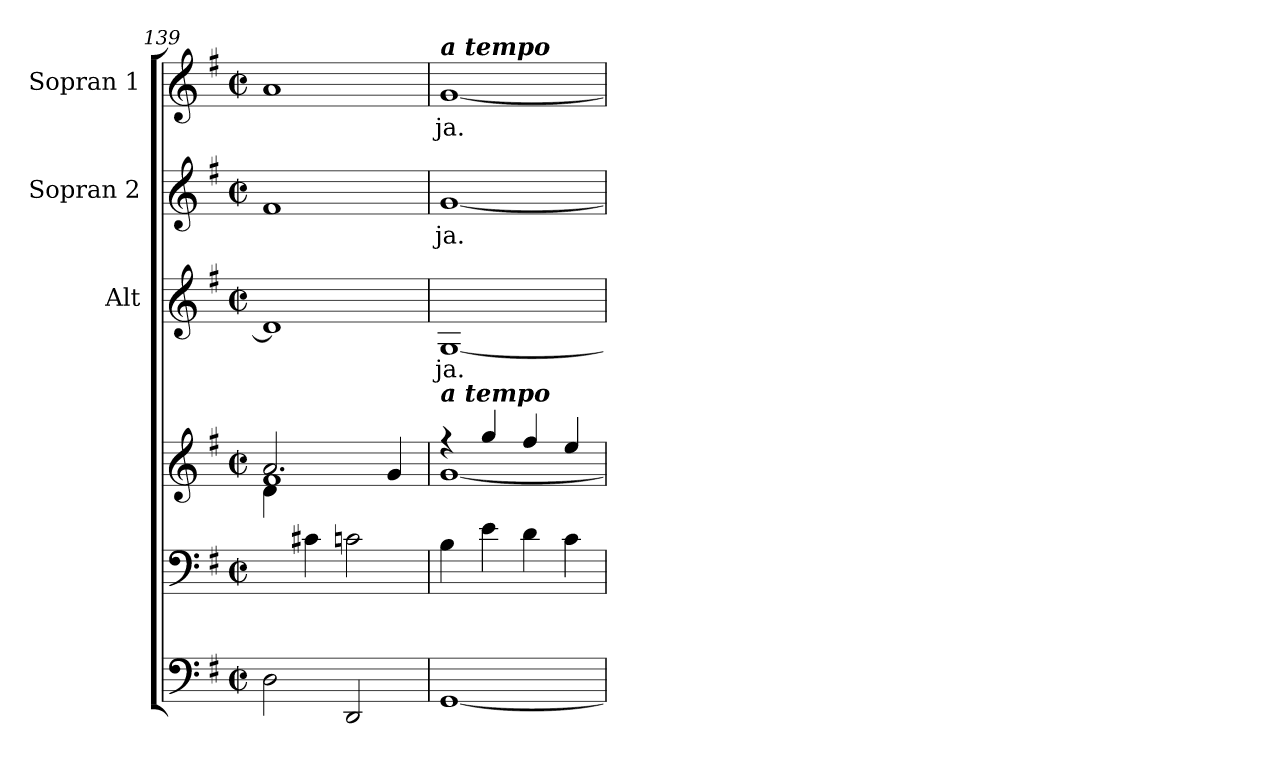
**kern	**kern	**kern	**kern	**text	**kern	**text	**kern	**text
*part5	*part4	*part4	*part3	*part3	*part2	*part2	*part1	*part1
*staff6	*staff5	*staff4	*staff3	*staff3	*staff2	*staff2	*staff1	*staff1
*	*	*	*I"Alt	*	*I"Sopran 2	*	*I"Sopran 1	*
*	*	*	*I'A.	*	*I'S. 2	*	*I'S. 1	*
*clefF4	*clefF4	*clefG2	*clefG2	*	*clefG2	*	*clefG2	*
*k[f#]	*k[f#]	*k[f#]	*k[f#]	*	*k[f#]	*	*k[f#]	*
*G:	*G:	*G:	*G:	*	*G:	*	*G:	*
*M2/2	*M2/2	*M2/2	*M2/2	*	*M2/2	*	*M2/2	*
*met(c|)	*met(c|)	*met(c|)	*met(c|)	*	*met(c|)	*	*met(c|)	*
=139	=139	=139	=139	=139	=139	=139	=139	=139
*	*	*^	*	*	*	*	*	*
*	*	*	*^	*	*	*	*	*	*
2D\	4ryy	2.a/	1f#	4d\	1d]	.	1f#	.	1a	.
.	4c#X\	.	.	2.ryy	.	.	.	.	.	.
2DD/	2cn\	.	.	.	.	.	.	.	.	.
.	.	4g/	.	.	.	.	.	.	.	.
*	*	*	*v	*v	*	*	*	*	*	*
=140	=140	=140	=140	=140	=140	=140	=140	=140	=140
!	!	!	!	!	!	!	!	!LO:TX:a:Bi:t=a tempo	!
!	!	!LO:TX:a:Bi:t=a tempo	!	!	!	!	!	!	!
!	!	!	!	!	!LO:LY:b	!	!LO:LY:b	!	!LO:LY:b
[1GG	4B\	4rff	[<1g	[1G	-ja.	[1g	-ja.	[1g	-ja.
.	4e\	4gg/	.	.	.	.	.	.	.
.	4d\	4ff#/	.	.	.	.	.	.	.
.	4c\	4ee/	.	.	.	.	.	.	.
*	*	*v	*v	*	*	*	*	*	*
=	=	=	=	=	=	=	=	=
*-	*-	*-	*-	*-	*-	*-	*-	*-
